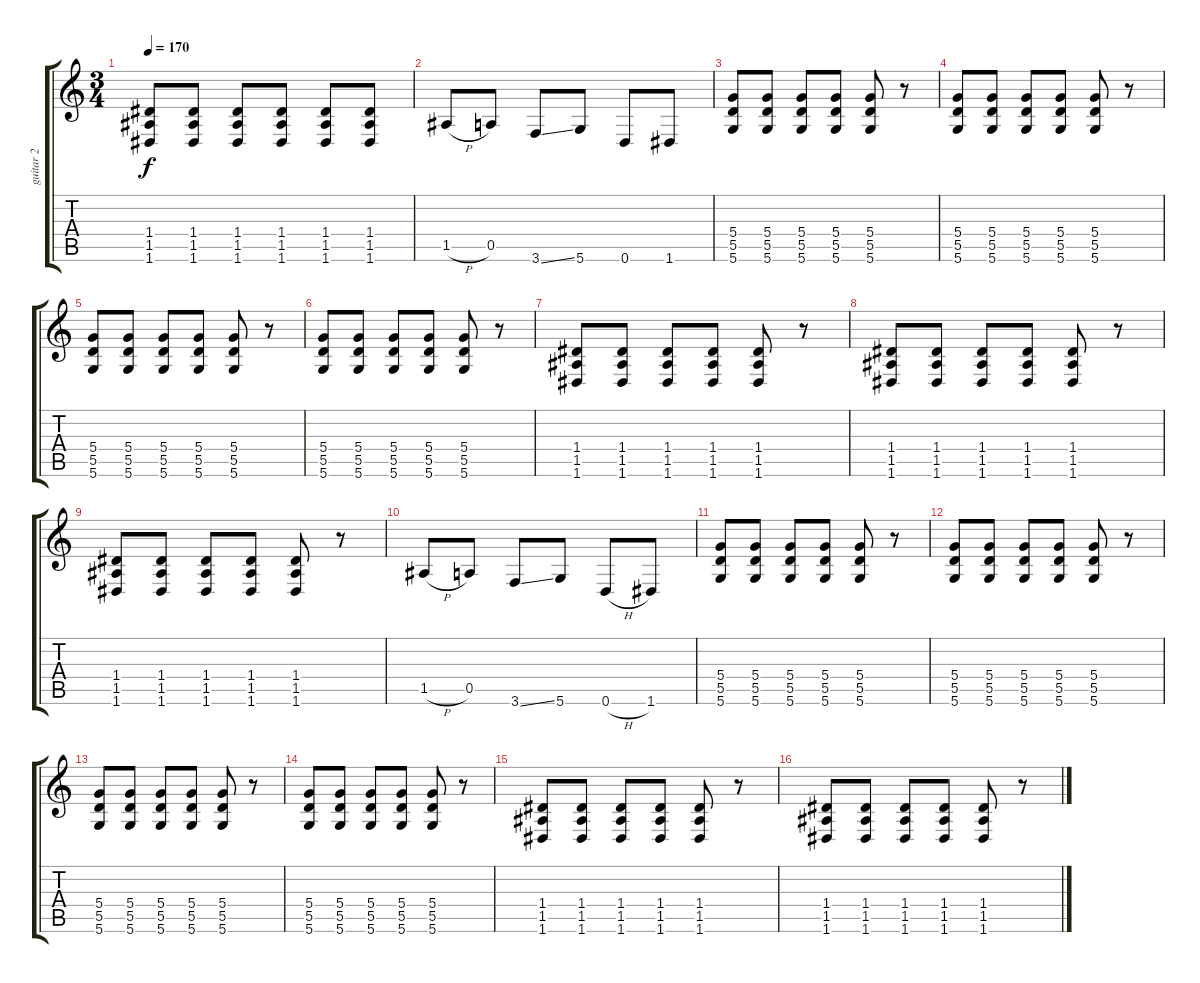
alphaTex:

\track ("guitar 2" "guitar 2") {instrument distortionguitar}
\staff {score tabs}
\tuning (E4 B3 G3 D3 A2 D2) {hide}
\ts (3 4)
\tempo 170
\clef g2
\ks c
(1.4 1.5 1.6).8{dy f} (1.4 1.5 1.6).8 (1.4 1.5 1.6).8 (1.4 1.5 1.6).8 (1.4 1.5 1.6).8 (1.4 1.5 1.6).8 |
1.5{h}.8 0.5.8 3.6{ss}.8 5.6.8 0.6.8 1.6.8 |
(5.4 5.5 5.6).8 (5.4 5.5 5.6).8 (5.4 5.5 5.6).8 (5.4 5.5 5.6).8 (5.4 5.5 5.6).8 r.8 |
(5.4 5.5 5.6).8 (5.4 5.5 5.6).8 (5.4 5.5 5.6).8 (5.4 5.5 5.6).8 (5.4 5.5 5.6).8 r.8 |
(5.4 5.5 5.6).8 (5.4 5.5 5.6).8 (5.4 5.5 5.6).8 (5.4 5.5 5.6).8 (5.4 5.5 5.6).8 r.8 |
(5.4 5.5 5.6).8 (5.4 5.5 5.6).8 (5.4 5.5 5.6).8 (5.4 5.5 5.6).8 (5.4 5.5 5.6).8 r.8 |
(1.4 1.5 1.6).8 (1.4 1.5 1.6).8 (1.4 1.5 1.6).8 (1.4 1.5 1.6).8 (1.4 1.5 1.6).8 r.8 |
(1.4 1.5 1.6).8 (1.4 1.5 1.6).8 (1.4 1.5 1.6).8 (1.4 1.5 1.6).8 (1.4 1.5 1.6).8 r.8 |
(1.4 1.5 1.6).8 (1.4 1.5 1.6).8 (1.4 1.5 1.6).8 (1.4 1.5 1.6).8 (1.4 1.5 1.6).8 r.8 |
1.5{h}.8 0.5.8 3.6{ss}.8 5.6.8 0.6{h}.8 1.6.8 |
(5.4 5.5 5.6).8 (5.4 5.5 5.6).8 (5.4 5.5 5.6).8 (5.4 5.5 5.6).8 (5.4 5.5 5.6).8 r.8 |
(5.4 5.5 5.6).8 (5.4 5.5 5.6).8 (5.4 5.5 5.6).8 (5.4 5.5 5.6).8 (5.4 5.5 5.6).8 r.8 |
(5.4 5.5 5.6).8 (5.4 5.5 5.6).8 (5.4 5.5 5.6).8 (5.4 5.5 5.6).8 (5.4 5.5 5.6).8 r.8 |
(5.4 5.5 5.6).8 (5.4 5.5 5.6).8 (5.4 5.5 5.6).8 (5.4 5.5 5.6).8 (5.4 5.5 5.6).8 r.8 |
(1.4 1.5 1.6).8 (1.4 1.5 1.6).8 (1.4 1.5 1.6).8 (1.4 1.5 1.6).8 (1.4 1.5 1.6).8 r.8 |
(1.4 1.5 1.6).8 (1.4 1.5 1.6).8 (1.4 1.5 1.6).8 (1.4 1.5 1.6).8 (1.4 1.5 1.6).8 r.8
